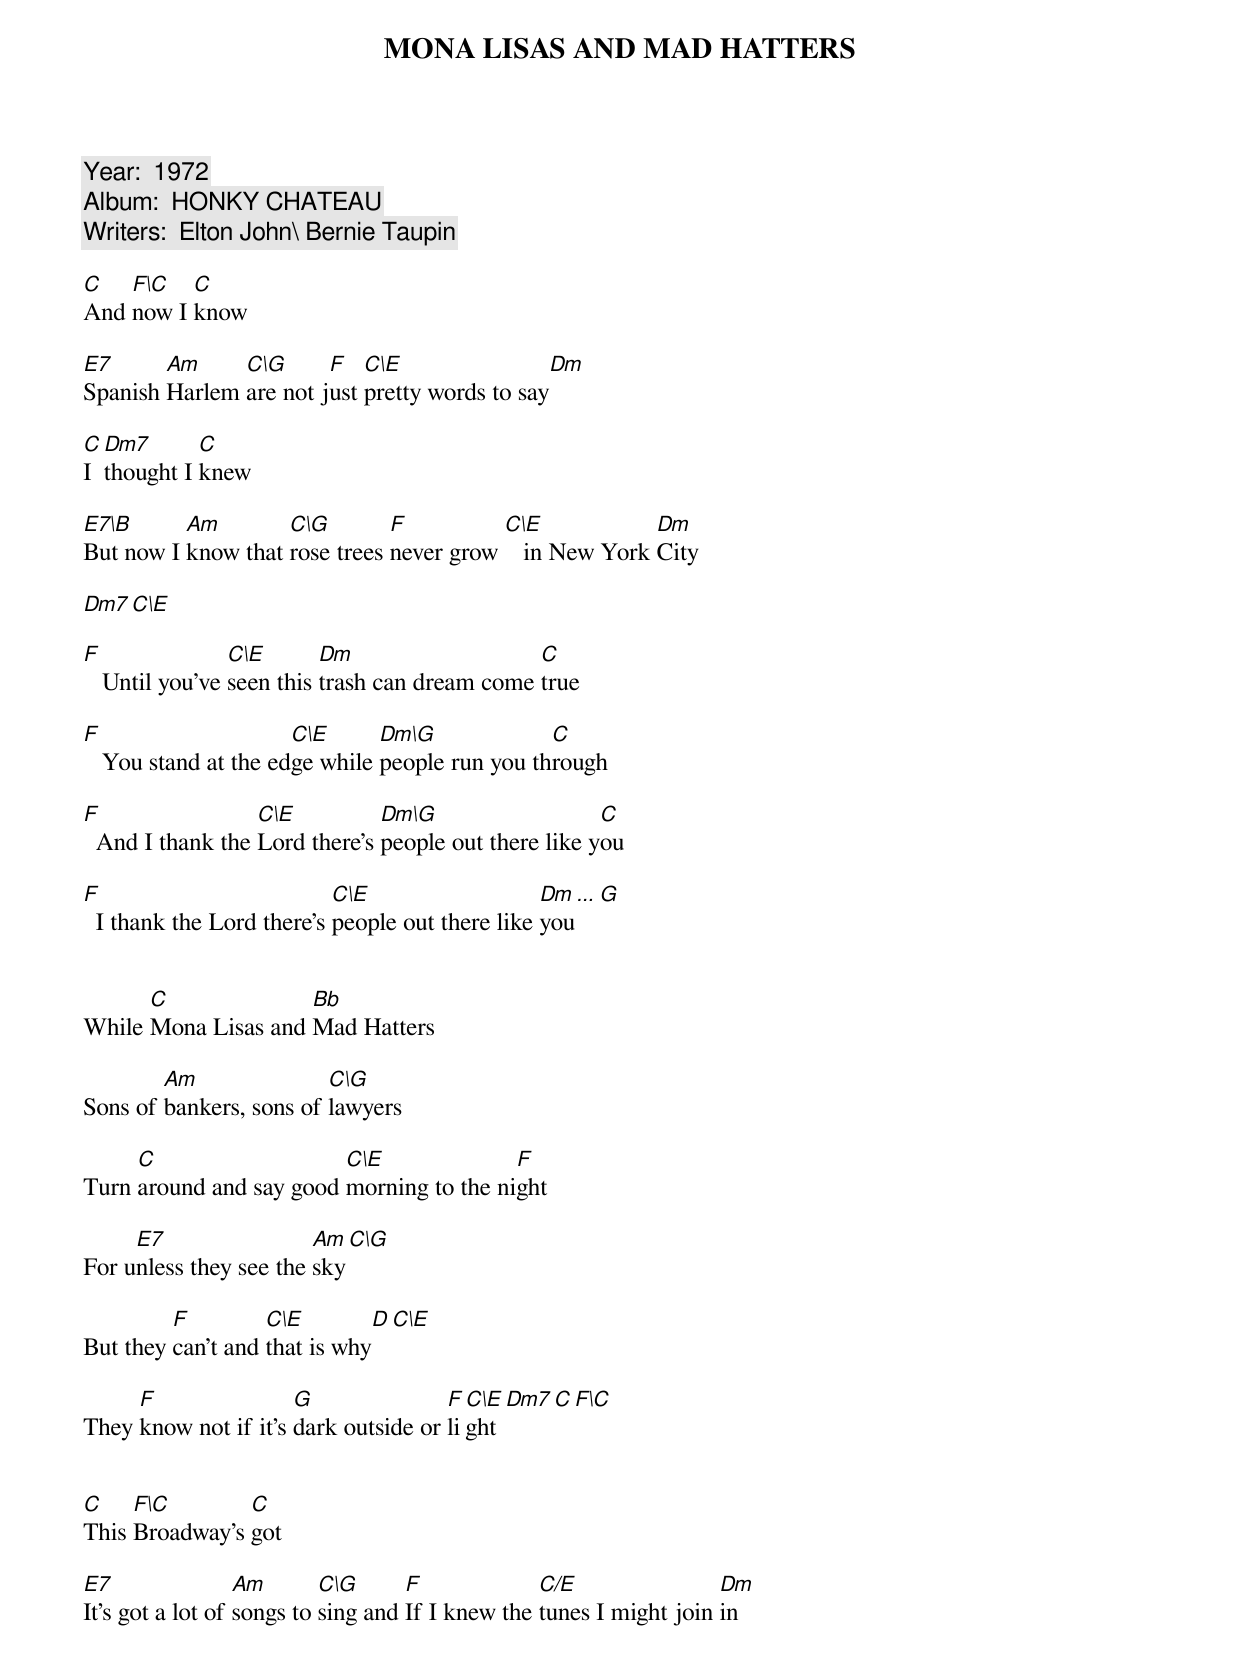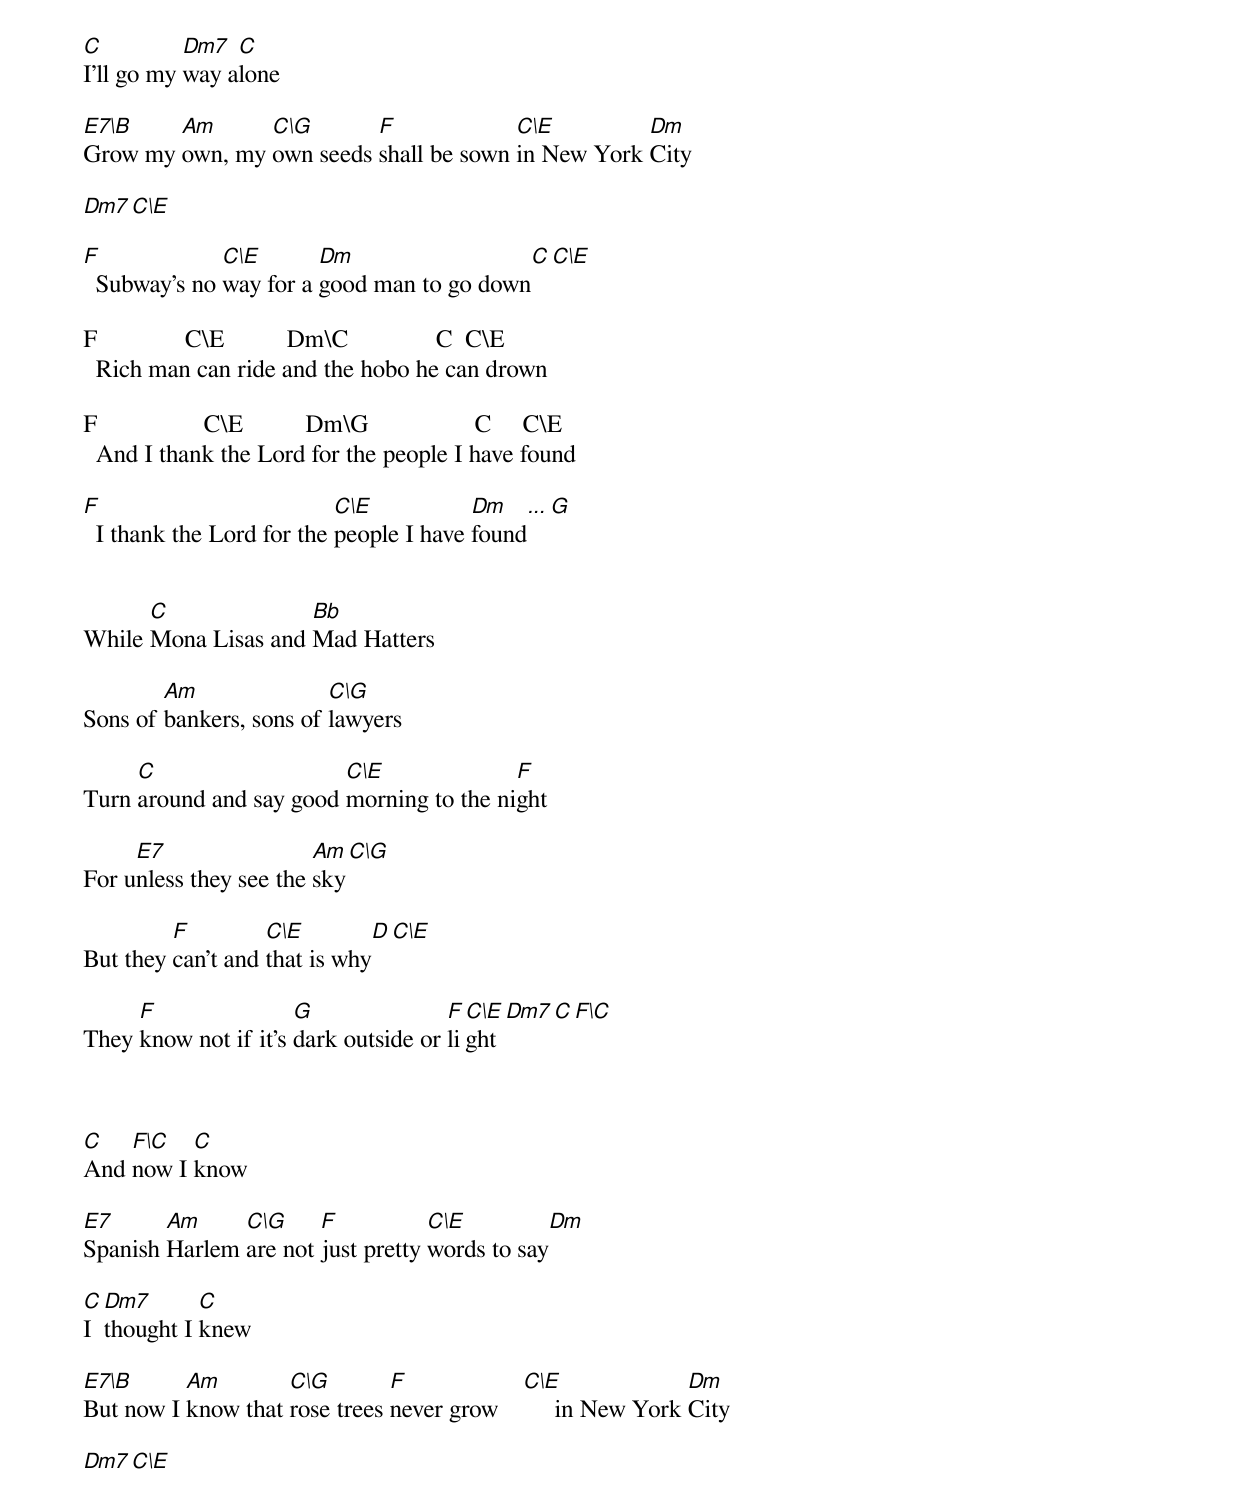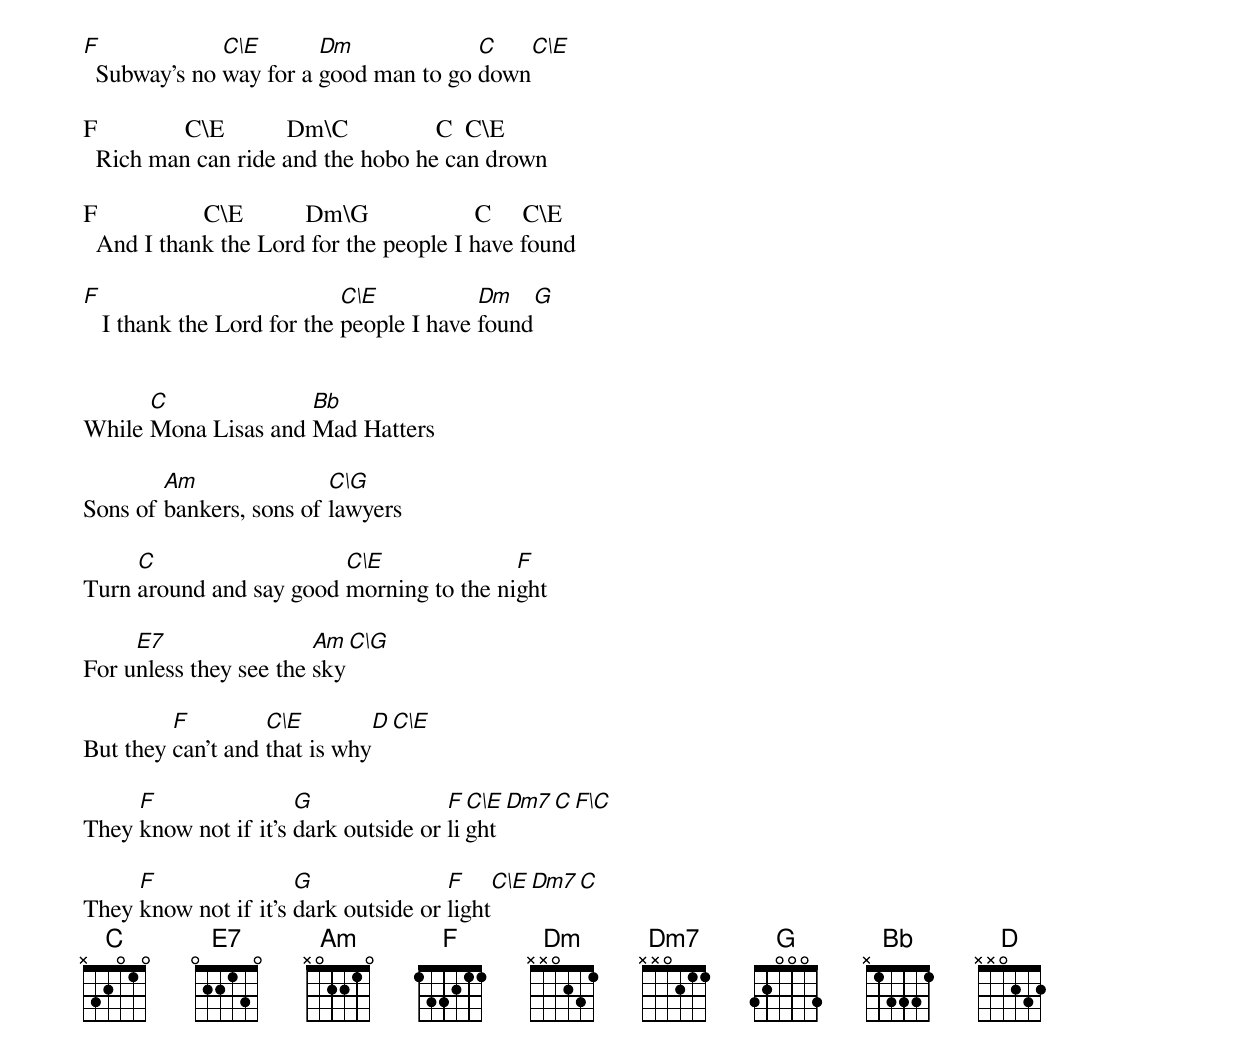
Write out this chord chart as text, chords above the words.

MONA LISAS AND MAD HATTERS

Year:  1972
Album:  HONKY CHATEAU
Writers:  Elton John\ Bernie Taupin

C   F\C   C
And now I know

E7      Am     C\G      F   C\E                     Dm
Spanish Harlem are not just pretty words to say

C Dm7       C
I thought I knew

E7\B      Am        C\G        F          C\E            Dm
But now I know that rose trees never grow    in New York City

Dm7  C\E

F               C\E       Dm                   C
   Until you've seen this trash can dream come true

F                     C\E      Dm\G             C
   You stand at the edge while people run you through

F                 C\E          Dm\G                   C
  And I thank the Lord there's people out there like you

F                          C\E                   Dm   ... G
  I thank the Lord there's people out there like you


      C              Bb
While Mona Lisas and Mad Hatters

        Am               C\G
Sons of bankers, sons of lawyers

     C                   C\E              F
Turn around and say good morning to the night

     E7                 Am C\G
For unless they see the sky

         F         C\E        D  C\E
But they can't and that is why

     F                G               F C\E  Dm7  C  F\C
They know not if it's dark outside or light


C    F\C        C
This Broadway's got

E7                Am       C\G      F             C/E                Dm
It's got a lot of songs to sing and If I knew the tunes I might join in

C          Dm7  C
I'll go my way alone

E7\B    Am      C\G       F             C\E         Dm
Grow my own, my own seeds shall be sown in New York City

Dm7  C\E

F             C\E       Dm                  C    C\E
  Subway's no way for a good man to go down

F              C\E          Dm\C              C  C\E
  Rich man can ride and the hobo he can drown

F                 C\E          Dm\G                 C     C\E
  And I thank the Lord for the people I have found

F                          C\E           Dm    ... G
  I thank the Lord for the people I have found


      C              Bb
While Mona Lisas and Mad Hatters

        Am               C\G
Sons of bankers, sons of lawyers

     C                   C\E              F
Turn around and say good morning to the night

     E7                 Am C\G
For unless they see the sky

         F         C\E        D  C\E
But they can't and that is why

     F                G               F C\E  Dm7  C  F\C
They know not if it's dark outside or light



C   F\C   C
And now I know

E7      Am     C\G     F           C\E         Dm
Spanish Harlem are not just pretty words to say

C Dm7       C
I thought I knew

E7\B      Am        C\G        F             C\E              Dm
But now I know that rose trees never grow         in New York City

Dm7  C\E

F             C\E       Dm             C    C\E
  Subway's no way for a good man to go down

F              C\E          Dm\C              C  C\E
  Rich man can ride and the hobo he can drown

F                 C\E          Dm\G                 C     C\E
  And I thank the Lord for the people I have found

F                           C\E           Dm    G
   I thank the Lord for the people I have found


      C              Bb
While Mona Lisas and Mad Hatters

        Am               C\G
Sons of bankers, sons of lawyers

     C                   C\E              F
Turn around and say good morning to the night

     E7                 Am C\G
For unless they see the sky

         F         C\E        D  C\E
But they can't and that is why

     F                G               F C\E  Dm7  C  F\C
They know not if it's dark outside or light

     F                G               F     C\E  Dm7  C
They know not if it's dark outside or light
